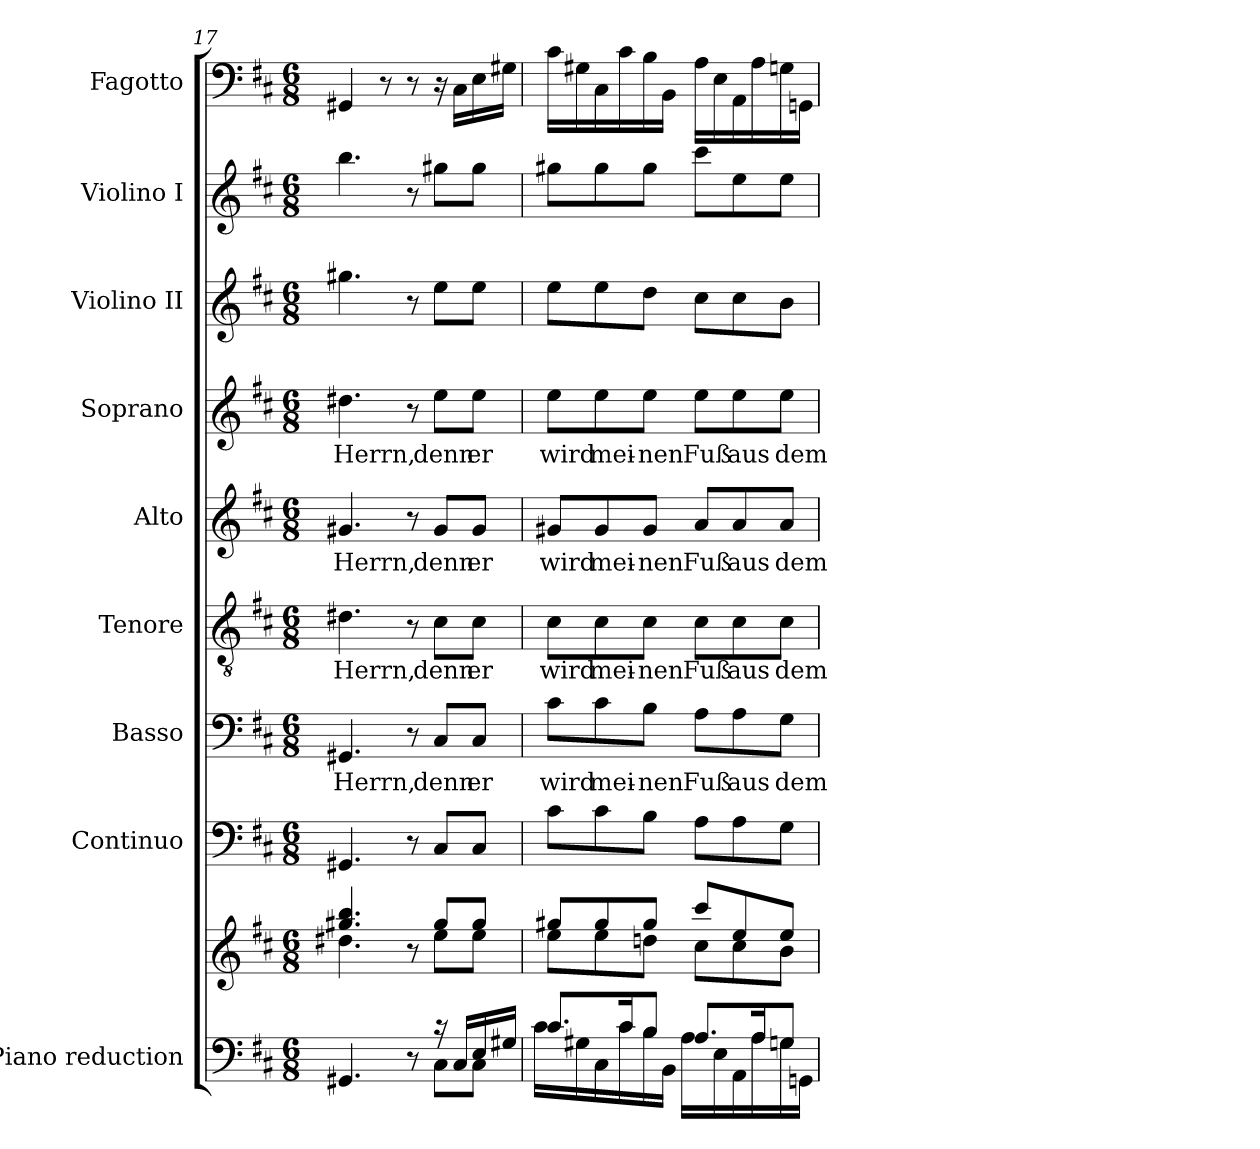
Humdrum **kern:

**kern	**kern	**kern	**kern	**text	**kern	**text	**kern	**text	**kern	**text	**kern	**kern	**kern
*part9	*part9	*part8	*part7	*part7	*part6	*part6	*part5	*part5	*part4	*part4	*part3	*part2	*part1
*staff10	*staff9	*staff8	*staff7	*staff7	*staff6	*staff6	*staff5	*staff5	*staff4	*staff4	*staff3	*staff2	*staff1
*I"Piano reduction	*	*I"Continuo	*I"Basso	*	*I"Tenore	*	*I"Alto	*	*I"Soprano	*	*I"Violino II	*I"Violino I	*I"Fagotto
*I'Pno	*	*	*	*	*	*	*	*	*	*	*I'Vln	*I'Vln	*
*clefF4	*clefG2	*clefF4	*clefF4	*	*clefGv2	*	*clefG2	*	*clefG2	*	*clefG2	*clefG2	*clefF4
*k[f#c#]	*k[f#c#]	*k[f#c#]	*k[f#c#]	*	*k[f#c#]	*	*k[f#c#]	*	*k[f#c#]	*	*k[f#c#]	*k[f#c#]	*k[f#c#]
*M6/8	*M6/8	*M6/8	*M6/8	*	*M6/8	*	*M6/8	*	*M6/8	*	*M6/8	*M6/8	*M6/8
=17	=17	=17	=17	=17	=17	=17	=17	=17	=17	=17	=17	=17	=17
*^	*^	*	*	*	*	*	*	*	*	*	*	*	*
!	!	!	!	!	!	!LO:LY:b	!	!LO:LY:b	!	!LO:LY:b	!	!LO:LY:b	!	!	!
4.GG#X/	4.ryy	4.gg#X/ 4.bb/	4.dd#X!\	4.GG#X/	4.GG#X/	Herrn,	4.d#X\	Herrn,	4.g#X/	Herrn,	4.dd#X\	Herrn,	4.gg#X\	4.bb\	4GG#X/
.	.	.	.	.	.	.	.	.	.	.	.	.	.	.	8r
8r	8ryy	8r	8ryy	8r	8r	.	8r	.	8r	.	8r	.	8r	8r	8r
!	!	!	!	!	!	!LO:LY:b	!	!LO:LY:b	!	!LO:LY:b	!	!LO:LY:b	!	!	!
16r	8C#\L	8gg#/L	8ee\L	8C#/L	8C#/L	denn	8c#\L	denn	8g#/L	denn	8ee\L	denn	8ee\L	8gg#X\L	16r
16C#/LL	.	.	.	.	.	.	.	.	.	.	.	.	.	.	16C#\LL
!	!	!	!	!	!	!LO:LY:b	!	!LO:LY:b	!	!LO:LY:b	!	!LO:LY:b	!	!	!
16E/	8C#\J	8gg#/J	8ee\J	8C#/J	8C#/J	er	8c#\J	er	8g#/J	er	8ee\J	er	8ee\J	8gg#\J	16E\
16G#X/JJ	.	.	.	.	.	.	.	.	.	.	.	.	.	.	16G#X\JJ
!!LO:PB:g=z
=18	=18	=18	=18	=18	=18	=18	=18	=18	=18	=18	=18	=18	=18	=18	=18
!	!	!	!	!	!	!LO:LY:b	!	!LO:LY:b	!	!LO:LY:b	!	!LO:LY:b	!	!	!
8.c#/L	16c#\LL	8gg#X/L	8ee\L	8c#\L	8c#\L	wird	8c#\L	wird	8g#X/L	wird	8ee\L	wird	8ee\L	8gg#X\L	16c#\LL
.	16G#X\	.	.	.	.	.	.	.	.	.	.	.	.	.	16G#X\
!	!	!	!	!	!	!LO:LY:b	!	!LO:LY:b	!	!LO:LY:b	!	!LO:LY:b	!	!	!
.	16C#\	8gg#/	8ee\	8c#\	8c#\	mei-	8c#\	mei-	8g#/	mei-	8ee\	mei-	8ee\	8gg#\	16C#\
16c#/K	16c#\	.	.	.	.	.	.	.	.	.	.	.	.	.	16c#\
!	!	!	!	!	!	!LO:LY:b	!	!LO:LY:b	!	!LO:LY:b	!	!LO:LY:b	!	!	!
8B/J	16B\	8gg#/J	8ddni\J	8B\J	8B\J	nen	8c#\J	nen	8g#/J	nen	8ee\J	nen	8dd\J	8gg#\J	16B\
.	16BB\JJ	.	.	.	.	.	.	.	.	.	.	.	.	.	16BB\JJ
!	!	!	!	!	!	!LO:LY:b	!	!LO:LY:b	!	!LO:LY:b	!	!LO:LY:b	!	!	!
8.A/L	16A\LL	8ccc#/L	8cc#\L	8A\L	8A\L	Fuß	8c#\L	Fuß	8a/L	Fuß	8ee\L	Fuß	8cc#\L	8ccc#\L	16A\LL
.	16E\	.	.	.	.	.	.	.	.	.	.	.	.	.	16E\
!	!	!	!	!	!	!LO:LY:b	!	!LO:LY:b	!	!LO:LY:b	!	!LO:LY:b	!	!	!
.	16AA\	8ee/	8cc#\	8A\	8A\	aus	8c#\	aus	8a/	aus	8ee\	aus	8cc#\	8ee\	16AA\
16A/K	16A\	.	.	.	.	.	.	.	.	.	.	.	.	.	16A\
!	!	!	!	!	!	!LO:LY:b	!	!LO:LY:b	!	!LO:LY:b	!	!LO:LY:b	!	!	!
8Gn/J	16G\	8ee/J	8b\J	8G\J	8G\J	dem	8c#\J	dem	8a/J	dem	8ee\J	dem	8b\J	8ee\J	16Gn\
.	16GGn\JJ	.	.	.	.	.	.	.	.	.	.	.	.	.	16GGn\JJ
*v	*v	*	*	*	*	*	*	*	*	*	*	*	*	*	*
*	*v	*v	*	*	*	*	*	*	*	*	*	*	*	*
=	=	=	=	=	=	=	=	=	=	=	=	=	=
*-	*-	*-	*-	*-	*-	*-	*-	*-	*-	*-	*-	*-	*-
